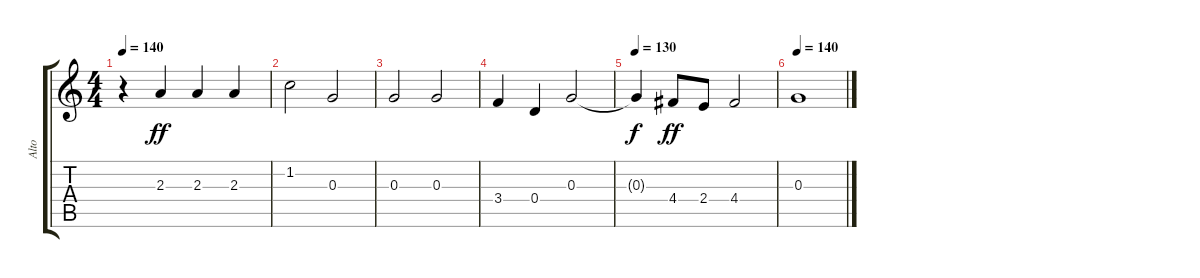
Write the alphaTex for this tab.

\track ("Alto" "Alto") {instrument overdrivenguitar}
\staff {score tabs}
\tuning (E4 B3 G3 D3 A2 E2) {hide}
\ts (4 4)
\tempo 140
\clef g2
\ks c
r.4{dy ff} 2.3.4 2.3.4 2.3.4 |
1.2.2 0.3.2 |
0.3.2 0.3.2 |
3.4.4 0.4.4 0.3.2 |
\tempo 130
0.3{t}.4{dy f} 4.4.8{dy ff} 2.4.8 4.4.2 |
\tempo 140
0.3.1
